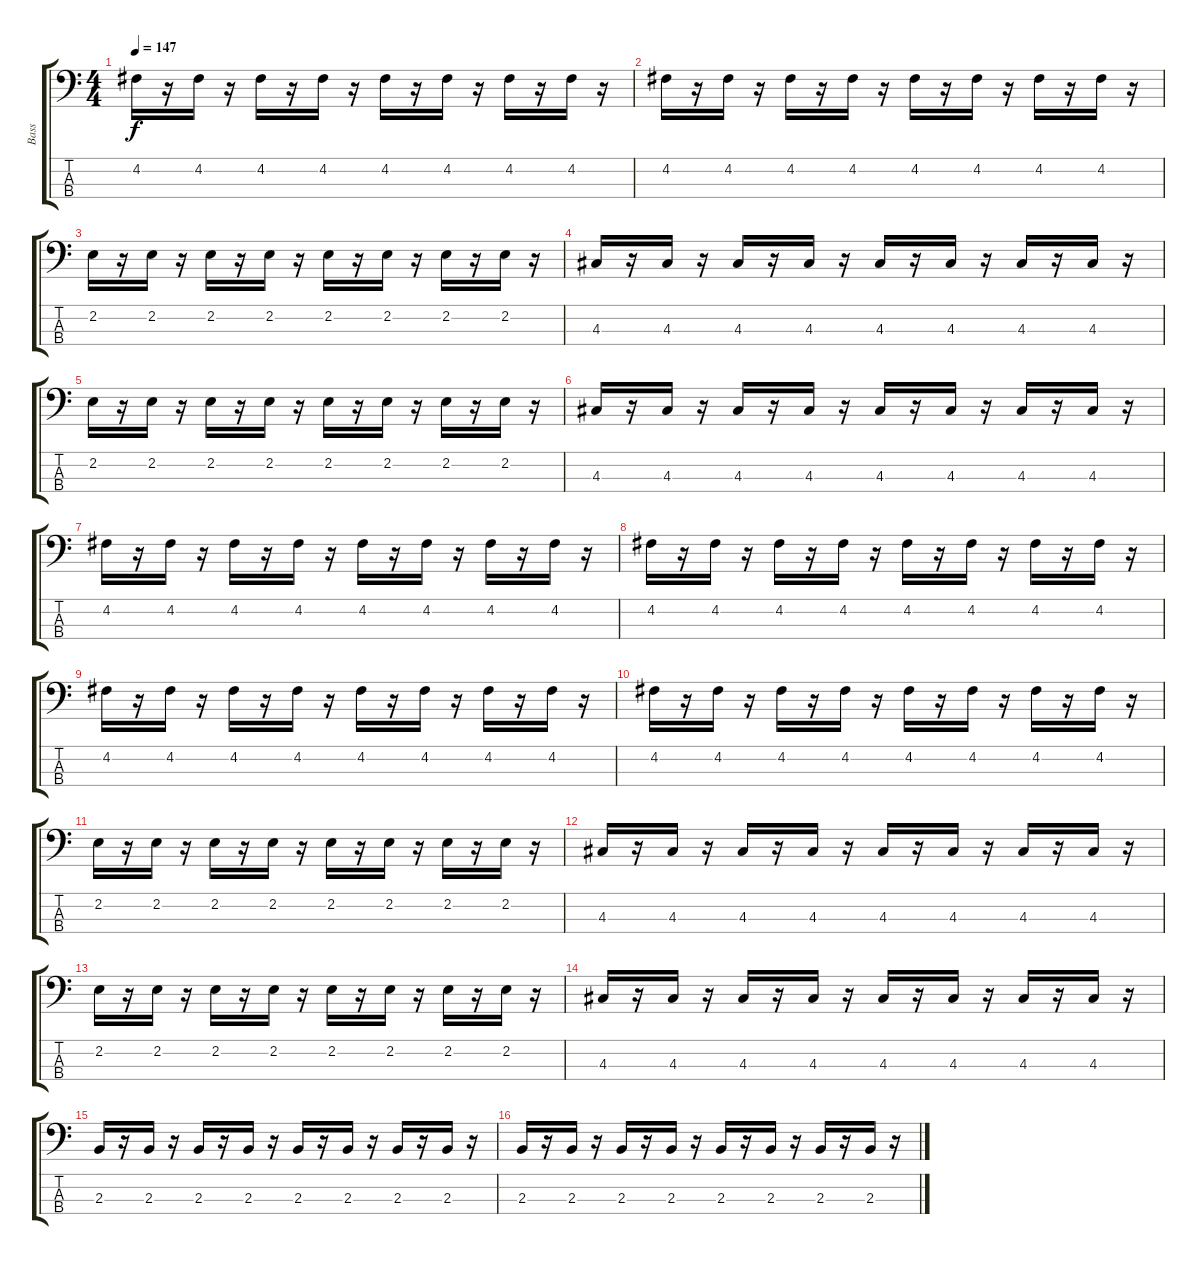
\track ("Bass" "Bass") {instrument electricbasspick}
\staff {score tabs}
\tuning (G2 D2 A1 E1) {hide}
\ts (4 4)
\tempo 147
\clef f4
\ks c
4.2.16{dy f} r.16 4.2.16 r.16 4.2.16 r.16 4.2.16 r.16 4.2.16 r.16 4.2.16 r.16 4.2.16 r.16 4.2.16 r.16 |
4.2.16 r.16 4.2.16 r.16 4.2.16 r.16 4.2.16 r.16 4.2.16 r.16 4.2.16 r.16 4.2.16 r.16 4.2.16 r.16 |
2.2.16 r.16 2.2.16 r.16 2.2.16 r.16 2.2.16 r.16 2.2.16 r.16 2.2.16 r.16 2.2.16 r.16 2.2.16 r.16 |
4.3.16 r.16 4.3.16 r.16 4.3.16 r.16 4.3.16 r.16 4.3.16 r.16 4.3.16 r.16 4.3.16 r.16 4.3.16 r.16 |
2.2.16 r.16 2.2.16 r.16 2.2.16 r.16 2.2.16 r.16 2.2.16 r.16 2.2.16 r.16 2.2.16 r.16 2.2.16 r.16 |
4.3.16 r.16 4.3.16 r.16 4.3.16 r.16 4.3.16 r.16 4.3.16 r.16 4.3.16 r.16 4.3.16 r.16 4.3.16 r.16 |
4.2.16 r.16 4.2.16 r.16 4.2.16 r.16 4.2.16 r.16 4.2.16 r.16 4.2.16 r.16 4.2.16 r.16 4.2.16 r.16 |
4.2.16 r.16 4.2.16 r.16 4.2.16 r.16 4.2.16 r.16 4.2.16 r.16 4.2.16 r.16 4.2.16 r.16 4.2.16 r.16 |
4.2.16 r.16 4.2.16 r.16 4.2.16 r.16 4.2.16 r.16 4.2.16 r.16 4.2.16 r.16 4.2.16 r.16 4.2.16 r.16 |
4.2.16 r.16 4.2.16 r.16 4.2.16 r.16 4.2.16 r.16 4.2.16 r.16 4.2.16 r.16 4.2.16 r.16 4.2.16 r.16 |
2.2.16 r.16 2.2.16 r.16 2.2.16 r.16 2.2.16 r.16 2.2.16 r.16 2.2.16 r.16 2.2.16 r.16 2.2.16 r.16 |
4.3.16 r.16 4.3.16 r.16 4.3.16 r.16 4.3.16 r.16 4.3.16 r.16 4.3.16 r.16 4.3.16 r.16 4.3.16 r.16 |
2.2.16 r.16 2.2.16 r.16 2.2.16 r.16 2.2.16 r.16 2.2.16 r.16 2.2.16 r.16 2.2.16 r.16 2.2.16 r.16 |
4.3.16 r.16 4.3.16 r.16 4.3.16 r.16 4.3.16 r.16 4.3.16 r.16 4.3.16 r.16 4.3.16 r.16 4.3.16 r.16 |
2.3.16 r.16 2.3.16 r.16 2.3.16 r.16 2.3.16 r.16 2.3.16 r.16 2.3.16 r.16 2.3.16 r.16 2.3.16 r.16 |
2.3.16 r.16 2.3.16 r.16 2.3.16 r.16 2.3.16 r.16 2.3.16 r.16 2.3.16 r.16 2.3.16 r.16 2.3.16 r.16
